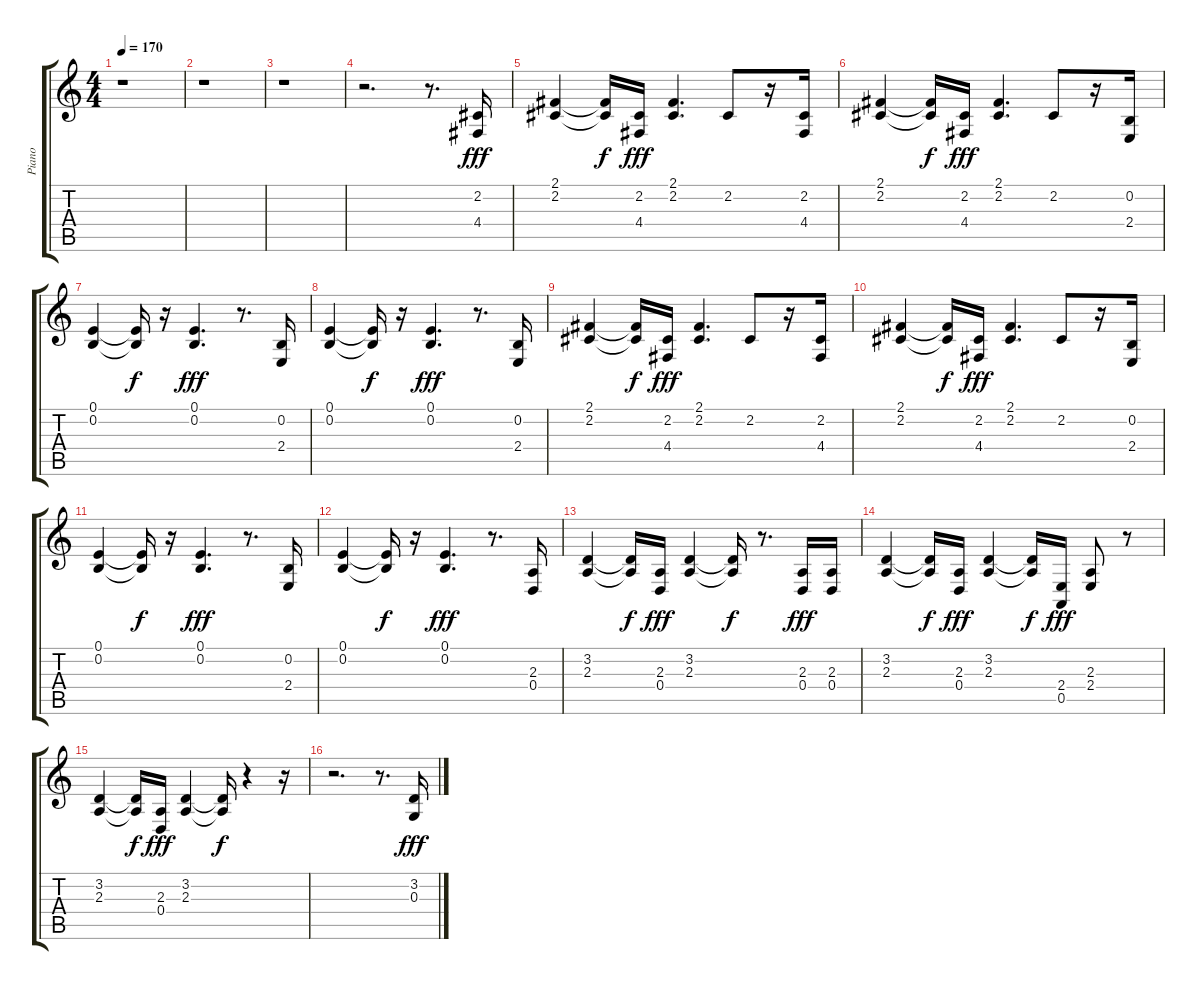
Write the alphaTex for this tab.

\track ("Piano" "Piano") {instrument electricpiano2}
\staff {score tabs}
\tuning (E4 B3 G3 D3 A2 E2) {hide}
\ts (4 4)
\tempo 170
\clef g2
\ks c
r.1{dy f} |
r.1 |
r.1 |
r.2{d} r.8{d} (2.2 4.4).16{dy fff} |
(2.1 2.2).4 (2.1{t} 2.2{t}).16{dy f} (2.2 4.4).16{dy fff} (2.1 2.2).4{d} 2.2.8 r.16 (2.2 4.4).16 |
(2.1 2.2).4 (2.1{t} 2.2{t}).16{dy f} (2.2 4.4).16{dy fff} (2.1 2.2).4{d} 2.2.8 r.16 (0.2 2.4).16 |
(0.1 0.2).4 (0.1{t} 0.2{t}).16{dy f} r.16 (0.1 0.2).4{d dy fff} r.8{d} (0.2 2.4).16 |
(0.1 0.2).4 (0.1{t} 0.2{t}).16{dy f} r.16 (0.1 0.2).4{d dy fff} r.8{d} (0.2 2.4).16 |
(2.1 2.2).4 (2.1{t} 2.2{t}).16{dy f} (2.2 4.4).16{dy fff} (2.1 2.2).4{d} 2.2.8 r.16 (2.2 4.4).16 |
(2.1 2.2).4 (2.1{t} 2.2{t}).16{dy f} (2.2 4.4).16{dy fff} (2.1 2.2).4{d} 2.2.8 r.16 (0.2 2.4).16 |
(0.1 0.2).4 (0.1{t} 0.2{t}).16{dy f} r.16 (0.1 0.2).4{d dy fff} r.8{d} (0.2 2.4).16 |
(0.1 0.2).4 (0.1{t} 0.2{t}).16{dy f} r.16 (0.1 0.2).4{d dy fff} r.8{d} (2.3 0.4).16 |
(3.2 2.3).4 (3.2{t} 2.3{t}).16{dy f} (2.3 0.4).16{dy fff} (3.2 2.3).4 (3.2{t} 2.3{t}).16{dy f} r.8{d} (2.3 0.4).16{dy fff} (2.3 0.4).16 |
(3.2 2.3).4 (3.2{t} 2.3{t}).16{dy f} (2.3 0.4).16{dy fff} (3.2 2.3).4 (3.2{t} 2.3{t}).16{dy f} (2.4 0.5).16{dy fff} (2.3 2.4).8 r.8 |
(3.2 2.3).4 (3.2{t} 2.3{t}).16{dy f} (2.3 0.4).16{dy fff} (3.2 2.3).4 (3.2{t} 2.3{t}).16{dy f} r.4 r.16 |
r.2{d} r.8{d} (3.2 0.3).16{dy fff}
